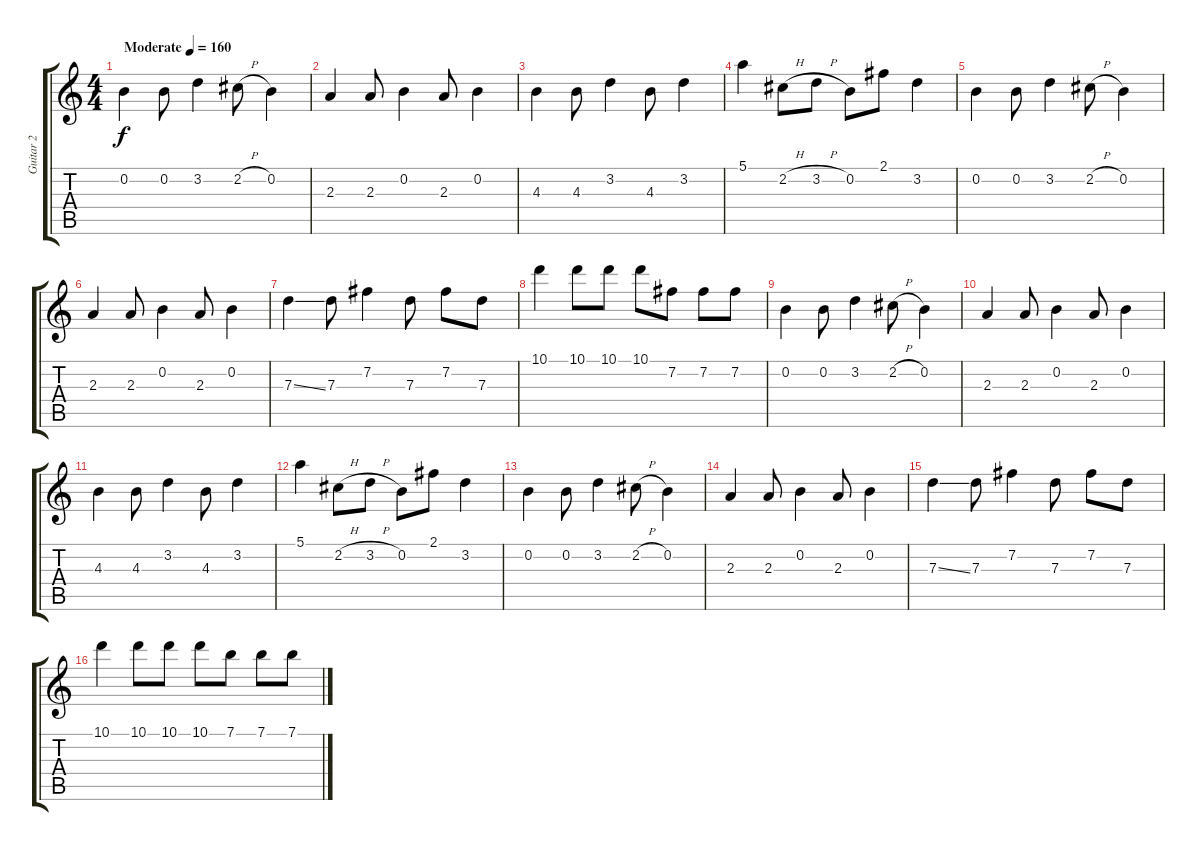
\track ("Guitar 2" "Guitar 2") {instrument distortionguitar}
\staff {score tabs}
\tuning (E4 B3 G3 D3 A2 E2) {hide}
\ts (4 4)
\tempo (160 "Moderate")
\clef g2
\ks c
0.2.4{dy f instrument distortionguitar} 0.2.8 3.2.4 2.2{h}.8 0.2.4 |
2.3.4 2.3.8 0.2.4 2.3.8 0.2.4 |
4.3.4 4.3.8 3.2.4 4.3.8 3.2.4 |
5.1.4 2.2{h}.8 3.2{h}.8 0.2.8 2.1.8 3.2.4 |
0.2.4 0.2.8 3.2.4 2.2{h}.8 0.2.4 |
2.3.4 2.3.8 0.2.4 2.3.8 0.2.4 |
7.3{ss}.4 7.3.8 7.2.4 7.3.8 7.2.8 7.3.8 |
10.1.4 10.1.8 10.1.8 10.1.8 7.2.8 7.2.8 7.2.8 |
0.2.4 0.2.8 3.2.4 2.2{h}.8 0.2.4 |
2.3.4 2.3.8 0.2.4 2.3.8 0.2.4 |
4.3.4 4.3.8 3.2.4 4.3.8 3.2.4 |
5.1.4 2.2{h}.8 3.2{h}.8 0.2.8 2.1.8 3.2.4 |
0.2.4 0.2.8 3.2.4 2.2{h}.8 0.2.4 |
2.3.4 2.3.8 0.2.4 2.3.8 0.2.4 |
7.3{ss}.4 7.3.8 7.2.4 7.3.8 7.2.8 7.3.8 |
10.1.4 10.1.8 10.1.8 10.1.8 7.1.8 7.1.8 7.1.8
